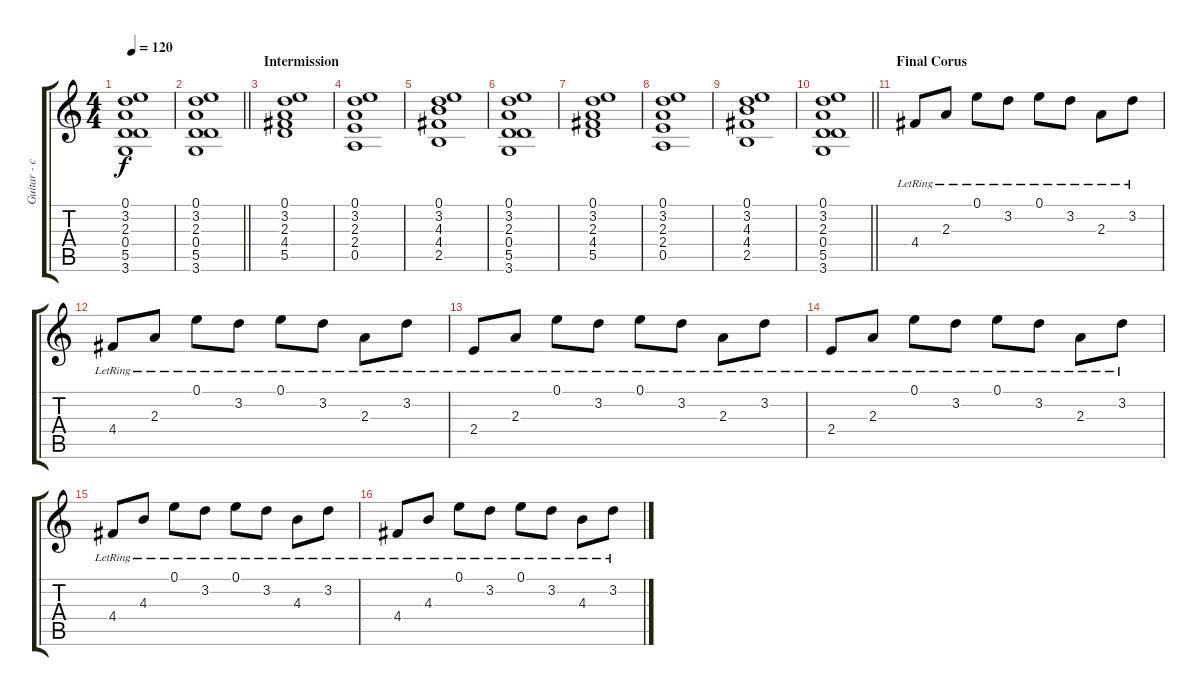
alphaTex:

\track ("Guitar - clean (banjo)" "Guitar - c") {instrument electricguitarjazz}
\staff {score tabs}
\tuning (E4 B3 G3 D3 A2 E2) {hide}
\ts (4 4)
\tempo 120
\clef g2
\ks c
(0.1 3.2 2.3 0.4 5.5 3.6).1{dy f} |
\barLineRight lightlight
(0.1 3.2 2.3 0.4 5.5 3.6).1 |
\section ("" "Intermission")
(0.1 3.2 2.3 4.4 5.5).1 |
(0.1 3.2 2.3 2.4 0.5).1 |
(0.1 3.2 4.3 4.4 2.5).1 |
(0.1 3.2 2.3 0.4 5.5 3.6).1 |
(0.1 3.2 2.3 4.4 5.5).1 |
(0.1 3.2 2.3 2.4 0.5).1 |
(0.1 3.2 4.3 4.4 2.5).1 |
\barLineRight lightlight
(0.1 3.2 2.3 0.4 5.5 3.6).1 |
\section ("" "Final Corus")
4.4{lr}.8 2.3{lr}.8 0.1{lr}.8 3.2{lr}.8 0.1{lr}.8 3.2{lr}.8 2.3{lr}.8 3.2{lr}.8 |
4.4{lr}.8 2.3{lr}.8 0.1{lr}.8 3.2{lr}.8 0.1{lr}.8 3.2{lr}.8 2.3{lr}.8 3.2{lr}.8 |
2.4{lr}.8 2.3{lr}.8 0.1{lr}.8 3.2{lr}.8 0.1{lr}.8 3.2{lr}.8 2.3{lr}.8 3.2{lr}.8 |
2.4{lr}.8 2.3{lr}.8 0.1{lr}.8 3.2{lr}.8 0.1{lr}.8 3.2{lr}.8 2.3{lr}.8 3.2{lr}.8 |
4.4{lr}.8 4.3{lr}.8 0.1{lr}.8 3.2{lr}.8 0.1{lr}.8 3.2{lr}.8 4.3{lr}.8 3.2{lr}.8 |
4.4{lr}.8 4.3{lr}.8 0.1{lr}.8 3.2{lr}.8 0.1{lr}.8 3.2{lr}.8 4.3{lr}.8 3.2{lr}.8
